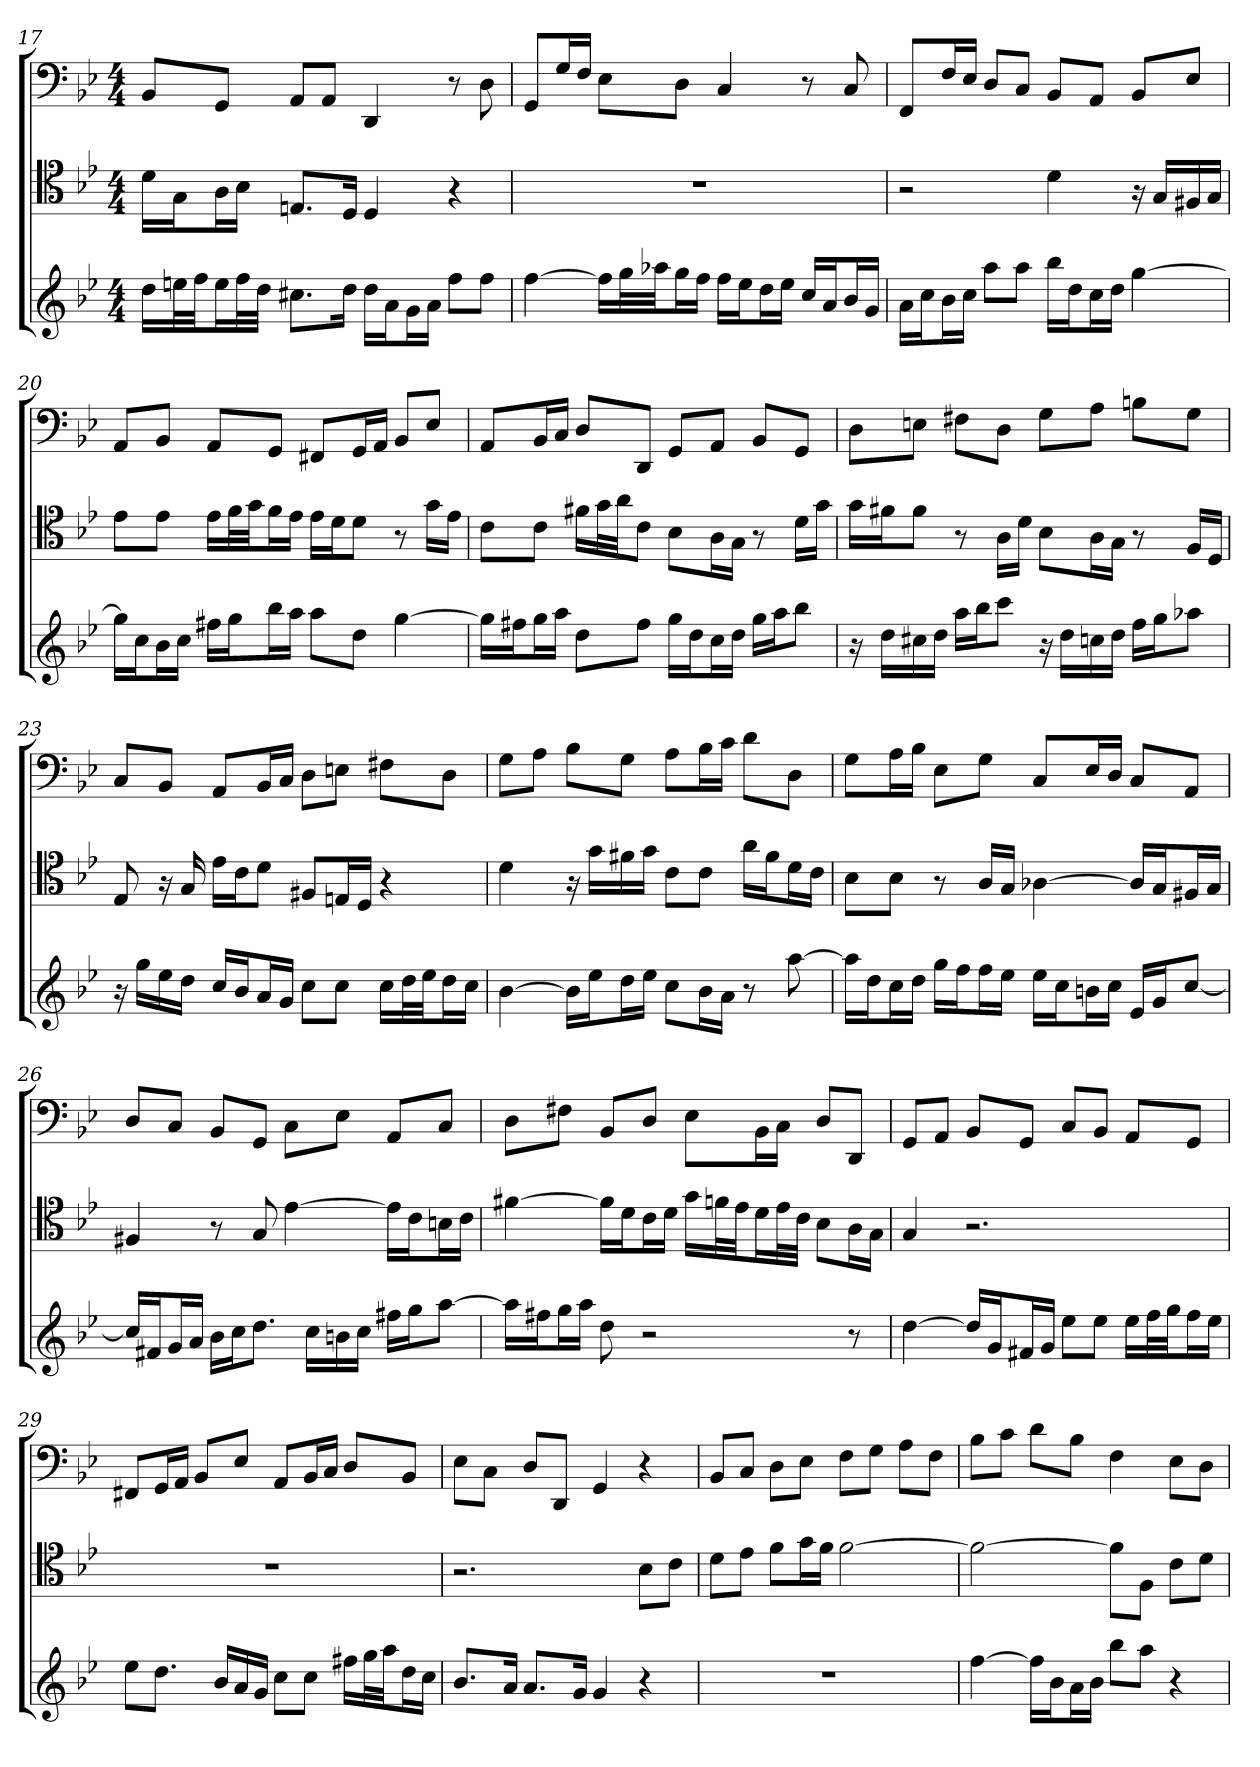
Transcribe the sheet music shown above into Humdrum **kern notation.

**kern	**kern	**kern
*part3	*part2	*part1
*staff3	*staff2	*staff1
*	*clefC4	*clefF4
*k[b-e-]	*k[b-e-]	*k[b-e-]
*g:	*g:	*g:
*M4/4	*M4/4	*M4/4
=17	=17	=17
16ddLL	16d\LL	8BB-/L
32eenL	16G\J	.
32ffJJ	.	.
16eeL	16A\L	8GG/J
32ffL	16B-\JJ	.
32ddJJJ	.	.
8.cc#XL	8.En/L	8AA/L
.	.	8AA/J
16ddJk	16D/Jk	.
16ddLL	4D	4DD
16aJ	.	.
16gL	.	.
16aJJ	.	.
8ffL	4r	8r
8ffJ	.	8D
=18	=18	=18
[4ff	1r	8GG/L
.	.	16G/L
.	.	16F/JJ
16ffLL]	.	8E-\L
32ggL	.	.
32aa-XJJ	.	.
16ggL	.	8D\J
16ffJJ	.	.
16ffLL	.	4C
16ee-J	.	.
16ddL	.	.
16ee-JJ	.	.
16ccLL	.	8r
16aJ	.	.
16b-L	.	8C
16gJJ	.	.
=19	=19	=19
16aLL	2r	8FF/L
16ccJ	.	.
16b-L	.	16F/L
16ccJJ	.	16E-/JJ
8aaL	.	8D/L
8aaJ	.	8C/J
16bb-LL	4d	8BB-/L
16ddJ	.	.
16ccL	.	8AA/J
16ddJJ	.	.
[4gg	16r	8BB-/L
.	16G/LL	.
.	16F#X/	8E-/J
.	16G/JJ	.
=20	=20	=20
16ggLL]	8e-\L	8AA/L
16ccJ	.	.
16b-L	8e-\J	8BB-/J
16ccJJ	.	.
16ff#XLL	16e-\LL	8AA/L
16ggJ	32f\L	.
.	32g\JJ	.
16bb-L	16f\L	8GG/J
16aaJJ	16e-\JJ	.
8aaL	16e-\LL	8FF#X/L
.	16d\J	.
8ddJ	8d\J	16GG/L
.	.	16AA/JJ
[4gg	8r	8BB-/L
.	16g\LL	8E-/J
.	16e-\JJ	.
=21	=21	=21
16ggLL]	8c\L	8AA/L
16ff#XJ	.	.
16ggL	8c\J	16BB-/L
16aaJJ	.	16C/JJ
8ddL	16f#X\LL	8D/L
.	32g\L	.
.	32a\JJ	.
8ff#J	8c\J	8DD/J
16ggLL	8B-\L	8GG/L
16ddJ	.	.
16ccL	16A\L	8AA/J
16ddJJ	16G\JJ	.
16ggLL	8r	8BB-/L
16aaJ	.	.
8bb-J	16d\LL	8GG/J
.	16g\JJ	.
=22	=22	=22
16r	16g\LL	8D\L
16ddLL	16f#X\J	.
16cc#X	8f#\J	8En\J
16ddJJ	.	.
16aaLL	8r	8F#X\L
16bb-J	.	.
8cccJ	16A\LL	8D\J
.	16d\JJ	.
16r	8B-\L	8G\L
16ddLL	.	.
16ccn	16A\L	8A\J
16ddJJ	16G\JJ	.
16ffLL	8r	8Bn\L
16ggJ	.	.
8aa-XJ	16F/LL	8G\J
.	16D/JJ	.
=23	=23	=23
16r	8E-	8C/L
16ggLL	.	.
16ee-	16r	8BB-/J
16ddJJ	16G	.
16ccLL	16e-\LL	8AA/L
16b-J	16c\J	.
16aL	8d\J	16BB-/L
16gJJ	.	16C/JJ
8ccL	8F#X/L	8D\L
8ccJ	16En/L	8En\J
.	16D/JJ	.
16ccLL	4r	8F#X\L
32ddL	.	.
32ee-JJ	.	.
16ddL	.	8D\J
16ccJJ	.	.
=24	=24	=24
[4b-	4d	8G\L
.	.	8A\J
16b-LL]	16r	8B-\L
16ee-J	16g\LL	.
16ddL	16f#X\	8G\J
16ee-JJ	16g\JJ	.
8ccL	8c\L	8A\L
16b-L	8c\J	16B-\L
16aJJ	.	16c\JJ
8r	16a\LL	8d\L
.	16f#\J	.
[8aa	16d\L	8D\J
.	16c\JJ	.
=25	=25	=25
16aaLL]	8B-\L	8G\L
16ddJ	.	.
16ccL	8B-\J	16A\L
16ddJJ	.	16B-\JJ
16ggLL	8r	8E-\L
16ffJ	.	.
16ffL	16A/LL	8G\J
16ee-JJ	16G/JJ	.
16ee-LL	[4A-X	8C/L
16ccJ	.	.
16bnL	.	16E-/L
16ccJJ	.	16D/JJ
16e-LL	16A-/LL]	8C/L
16gJ	16G/J	.
[8ccJ	16F#X/L	8AA/J
.	16G/JJ	.
=26	=26	=26
16ccLL]	4F#X	8D/L
16f#XJ	.	.
16gL	.	8C/J
16aJJ	.	.
16b-LL	8r	8BB-/L
16ccJ	.	.
8.ddJ	8G	8GG/J
.	[4e-	8C\L
16ccLL	.	.
16bn	.	8E-\J
16ccJJ	.	.
16ff#XLL	16e-\LL]	8AA/L
16ggJ	16c\J	.
[8aaJ	16Bn\L	8C/J
.	16c\JJ	.
=27	=27	=27
16aaLL]	[4f#X	8D\L
16ff#XJ	.	.
16ggL	.	8F#X\J
16aaJJ	.	.
8dd	16f#\LL]	8BB-/L
.	16d\J	.
2r	16c\L	8D/J
.	16d\JJ	.
.	16g\LL	8E-\L
.	32fn\L	.
.	32e-\JJ	.
.	16d\L	16BB-\L
.	32e-\L	16C\JJ
.	32c\JJJ	.
.	8B-\L	8D/L
8r	16A\L	8DD/J
.	16G\JJ	.
=28	=28	=28
[4dd	4G	8GG/L
.	.	8AA/J
16ddLL]	2.r	8BB-/L
16gJ	.	.
16f#XL	.	8GG/J
16gJJ	.	.
8ee-L	.	8C/L
8ee-J	.	8BB-/J
16ee-LL	.	8AA/L
32ffL	.	.
32ggJJ	.	.
16ffL	.	8GG/J
16ee-JJ	.	.
=29	=29	=29
8ee-L	1r	8FF#X/L
8.ddJ	.	16GG/L
.	.	16AA/JJ
.	.	8BB-/L
16b-LL	.	.
16a	.	8E-/J
16gJJ	.	.
8ccL	.	8AA/L
8ccJ	.	16BB-/L
.	.	16C/JJ
16ff#XLL	.	8D/L
32ggL	.	.
32aaJJ	.	.
16ddL	.	8BB-/J
16ccJJ	.	.
=30	=30	=30
8.b-L	2.r	8E-\L
.	.	8C\J
16aJk	.	.
8.aL	.	8D/L
.	.	8DD/J
16gJk	.	.
4g	.	4GG
4r	8B-\L	4r
.	8c\J	.
=31	=31	=31
1r	8d\L	8BB-/L
.	8e-\J	8C/J
.	8f\L	8D\L
.	16g\L	8E-\J
.	16f\JJ	.
.	[2f	8F\L
.	.	8G\J
.	.	8A\L
.	.	8F\J
=32	=32	=32
[4ff	2f_	8B-\L
.	.	8c\J
16ffLL]	.	8d\L
16b-J	.	.
16aL	.	8B-\J
16b-JJ	.	.
8bb-L	8f\L]	4F
8aaJ	8F\J	.
4r	8c\L	8E-\L
.	8d\J	8D\J
=	=	=
*-	*-	*-
